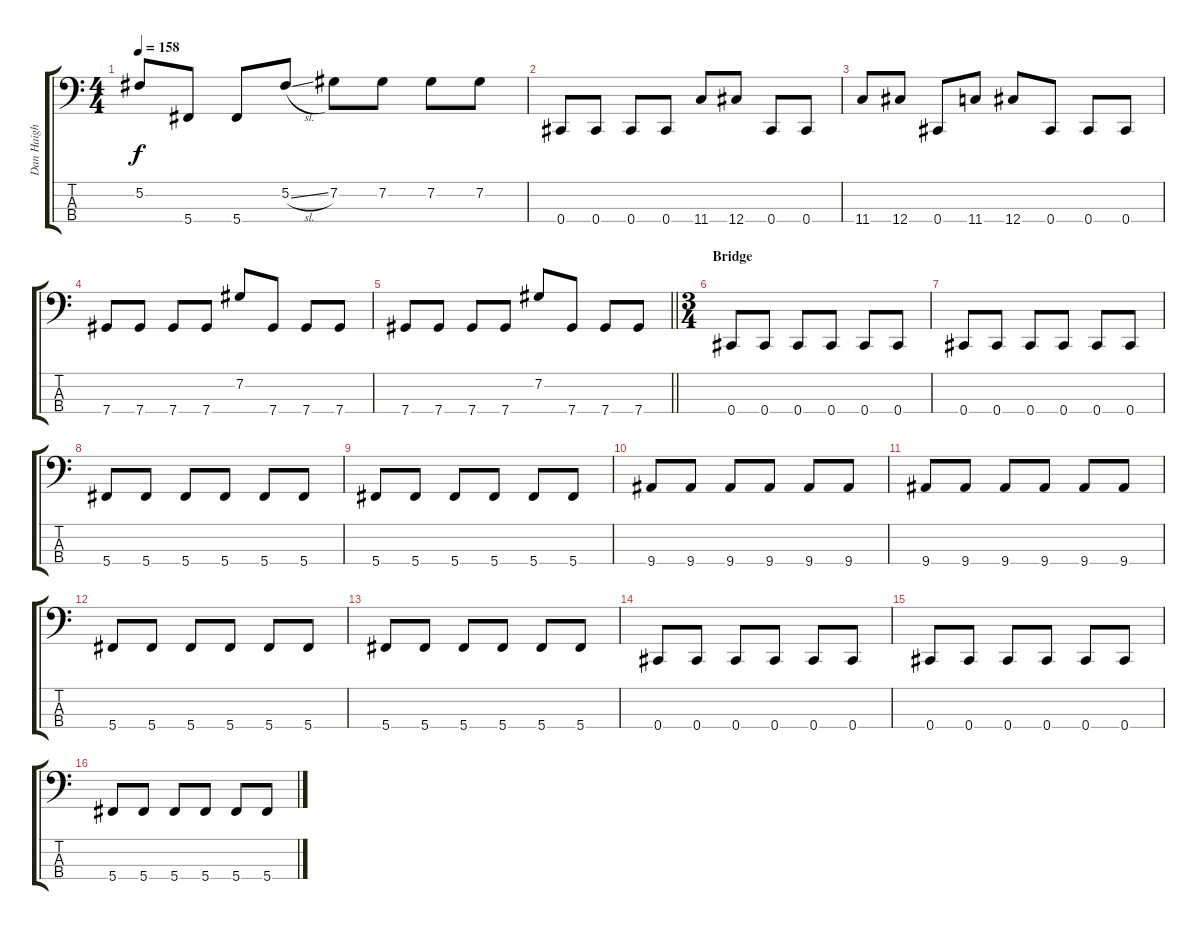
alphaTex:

\track ("Dan Haigh" "Dan Haigh") {instrument electricbasspick}
\staff {score tabs}
\tuning (Gb2 Db2 Ab1 Db1) {hide}
\ts (4 4)
\tempo 158
\clef f4
\ks c
5.2.8{dy f} 5.4.8 5.4.8 5.2{sl}.8 7.2.8 7.2.8 7.2.8 7.2.8 |
0.4.8 0.4.8 0.4.8 0.4.8 11.4.8 12.4.8 0.4.8 0.4.8 |
11.4.8 12.4.8 0.4.8 11.4.8 12.4.8 0.4.8 0.4.8 0.4.8 |
7.4.8 7.4.8 7.4.8 7.4.8 7.2.8 7.4.8 7.4.8 7.4.8 |
\barLineRight lightlight
7.4.8 7.4.8 7.4.8 7.4.8 7.2.8 7.4.8 7.4.8 7.4.8 |
\ts (3 4)
\section ("" "Bridge")
0.4.8{volume 8} 0.4.8 0.4.8 0.4.8 0.4.8 0.4.8 |
0.4.8 0.4.8 0.4.8 0.4.8 0.4.8 0.4.8 |
5.4.8 5.4.8 5.4.8 5.4.8 5.4.8 5.4.8 |
5.4.8 5.4.8 5.4.8 5.4.8 5.4.8 5.4.8 |
9.4.8 9.4.8 9.4.8 9.4.8 9.4.8 9.4.8 |
9.4.8 9.4.8 9.4.8 9.4.8 9.4.8 9.4.8 |
5.4.8 5.4.8 5.4.8 5.4.8 5.4.8 5.4.8 |
5.4.8 5.4.8 5.4.8 5.4.8 5.4.8 5.4.8 |
0.4.8 0.4.8 0.4.8 0.4.8 0.4.8 0.4.8 |
0.4.8 0.4.8 0.4.8 0.4.8 0.4.8 0.4.8 |
5.4.8 5.4.8 5.4.8 5.4.8 5.4.8 5.4.8
